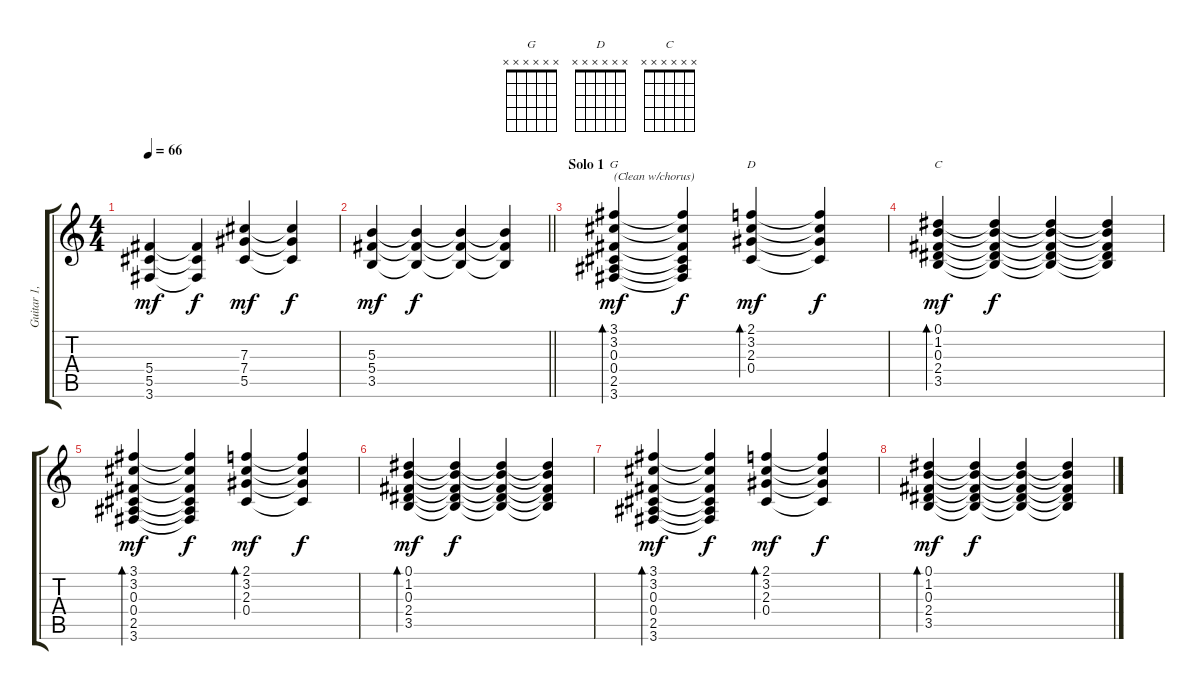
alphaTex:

\track ("Guitar 1, Rhythm" "Guitar 1, ") {instrument overdrivenguitar}
\staff {score tabs}
\tuning (Eb4 Bb3 Gb3 Db3 Ab2 Eb2) {hide}
\chord ("G" x x x x x x)
\chord ("D" x x x x x x)
\chord ("C" x x x x x x)
\ts (4 4)
\tempo 66
\clef g2
\ks c
(5.4 5.5 3.6).4{dy mf} (5.4{t} 5.5{t} 3.6{t}).4{dy f} (7.3 7.4 5.5).4{dy mf} (7.3{t} 7.4{t} 5.5{t}).4{dy f} |
\barLineRight lightlight
(5.3 5.4 3.5).4{dy mf} (5.3{t} 5.4{t} 3.5{t}).4{dy f} (5.3{t} 5.4{t} 3.5{t}).4 (5.3{t} 5.4{t} 3.5{t}).4 |
\section ("" "Solo 1")
(3.1 3.2 0.3 0.4 2.5 3.6).4{bd 120 ch "G" txt "(Clean w/chorus)" dy mf instrument electricguitarjazz} (3.1{t} 3.2{t} 0.3{t} 0.4{t} 2.5{t} 3.6{t}).4{dy f} (2.1 3.2 2.3 0.4).4{bd 120 ch "D" dy mf} (2.1{t} 3.2{t} 2.3{t} 0.4{t}).4{dy f} |
(0.1 1.2 0.3 2.4 3.5).4{bd 120 ch "C" dy mf} (0.1{t} 1.2{t} 0.3{t} 2.4{t} 3.5{t}).4{dy f} (0.1{t} 1.2{t} 0.3{t} 2.4{t} 3.5{t}).4 (0.1{t} 1.2{t} 0.3{t} 2.4{t} 3.5{t}).4 |
(3.1 3.2 0.3 0.4 2.5 3.6).4{bd 120 dy mf instrument electricguitarjazz} (3.1{t} 3.2{t} 0.3{t} 0.4{t} 2.5{t} 3.6{t}).4{dy f} (2.1 3.2 2.3 0.4).4{bd 120 dy mf} (2.1{t} 3.2{t} 2.3{t} 0.4{t}).4{dy f} |
(0.1 1.2 0.3 2.4 3.5).4{bd 120 dy mf} (0.1{t} 1.2{t} 0.3{t} 2.4{t} 3.5{t}).4{dy f} (0.1{t} 1.2{t} 0.3{t} 2.4{t} 3.5{t}).4 (0.1{t} 1.2{t} 0.3{t} 2.4{t} 3.5{t}).4 |
(3.1 3.2 0.3 0.4 2.5 3.6).4{bd 120 dy mf instrument electricguitarjazz} (3.1{t} 3.2{t} 0.3{t} 0.4{t} 2.5{t} 3.6{t}).4{dy f} (2.1 3.2 2.3 0.4).4{bd 120 dy mf} (2.1{t} 3.2{t} 2.3{t} 0.4{t}).4{dy f} |
(0.1 1.2 0.3 2.4 3.5).4{bd 120 dy mf} (0.1{t} 1.2{t} 0.3{t} 2.4{t} 3.5{t}).4{dy f} (0.1{t} 1.2{t} 0.3{t} 2.4{t} 3.5{t}).4 (0.1{t} 1.2{t} 0.3{t} 2.4{t} 3.5{t}).4
